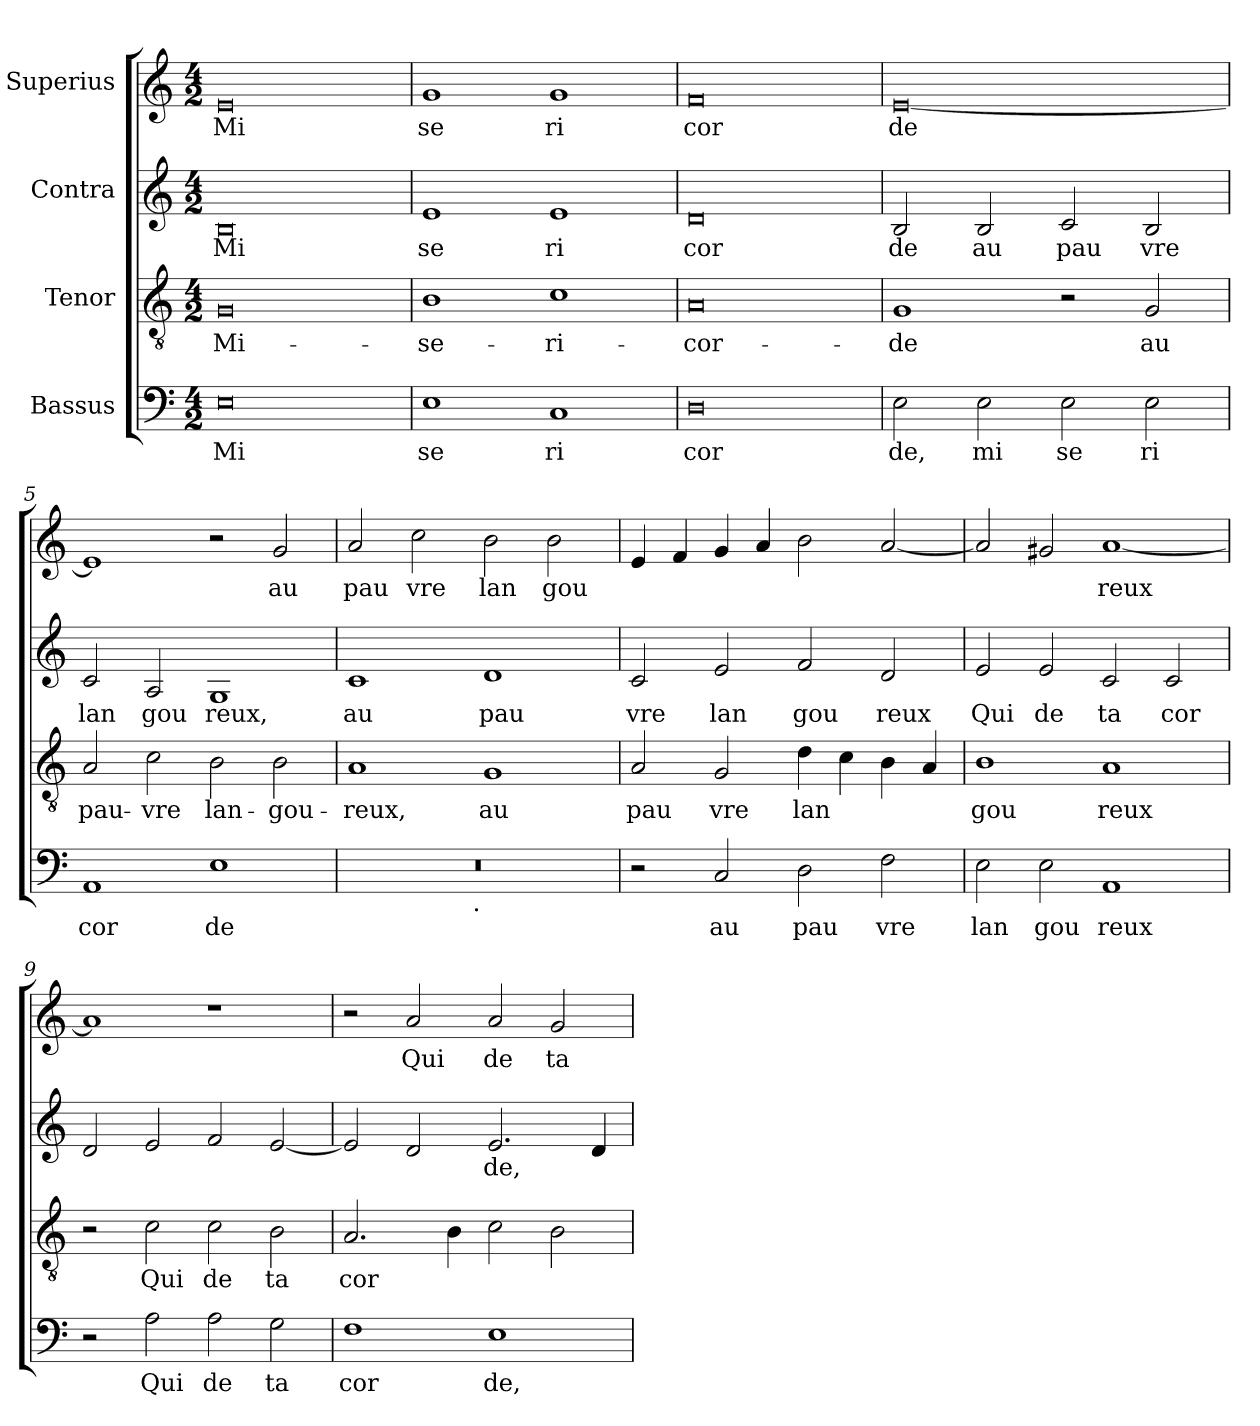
**kern	**text	**kern	**text	**kern	**text	**kern	**text
*part4	*part4	*part3	*part3	*part2	*part2	*part1	*part1
*staff4	*staff4	*staff3	*staff3	*staff2	*staff2	*staff1	*staff1
*I"Bassus	*	*I"Tenor	*	*I"Contra	*	*I"Superius	*
*clefF4	*	*clefGv2	*	*clefG2	*	*clefG2	*
*k[]	*	*k[]	*	*k[]	*	*k[]	*
*C:	*	*C:	*	*C:	*	*C:	*
*M4/2	*	*M4/2	*	*M4/2	*	*M4/2	*
=1	=1	=1	=1	=1	=1	=1	=1
!	!LO:LY:b	!	!LO:LY:b	!	!LO:LY:b	!	!LO:LY:b
0E	Mi	0G	Mi-	0B	Mi	0e	Mi
=2	=2	=2	=2	=2	=2	=2	=2
!	!LO:LY:b	!	!LO:LY:b	!	!LO:LY:b	!	!LO:LY:b
1E	se	1B	-se-	1e	se	1g	se
!	!LO:LY:b	!	!LO:LY:b	!	!LO:LY:b	!	!LO:LY:b
1C	ri	1c	-ri-	1e	ri	1g	ri
=3	=3	=3	=3	=3	=3	=3	=3
!	!LO:LY:b	!	!LO:LY:b	!	!LO:LY:b	!	!LO:LY:b
0D	cor	0A	-cor-	0d	cor	0f	cor
=4	=4	=4	=4	=4	=4	=4	=4
!	!LO:LY:b	!	!LO:LY:b	!	!LO:LY:b	!	!LO:LY:b
2E\	de,	1G	-de	2B/	de	[<0e	de
!	!LO:LY:b	!	!	!	!LO:LY:b	!	!
2E\	mi	.	.	2B/	au	.	.
!	!LO:LY:b	!	!	!	!LO:LY:b	!	!
2E\	se	2r	.	2c/	pau	.	.
!	!LO:LY:b	!	!LO:LY:b	!	!LO:LY:b	!	!
2E\	ri	2G/	au	2B/	vre	.	.
=5	=5	=5	=5	=5	=5	=5	=5
!	!LO:LY:b	!	!LO:LY:b	!	!LO:LY:b	!	!
1AA	cor	2A/	pau-	2c/	lan	1e<]	.
!	!	!	!LO:LY:b	!	!LO:LY:b	!	!
.	.	2c\	-vre	2A/	gou	.	.
!	!LO:LY:b	!	!LO:LY:b	!	!LO:LY:b	!	!
1E	de	2B\	lan-	1G	reux,	2r	.
!	!	!	!LO:LY:b	!	!	!	!LO:LY:b
.	.	2B\	-gou-	.	.	2g/	au
=6	=6	=6	=6	=6	=6	=6	=6
!	!	!	!LO:LY:b	!	!LO:LY:b	!	!LO:LY:b
*^	*	*	*	*	*	*	*
0r	2ryy	.	1A	-reux,	1c	au	2a/	pau
!	!	!	!	!	!	!	!	!LO:LY:b
.	4...ryy	.	.	.	.	.	2cc\	vre
!	!LO:TX:b:t=.	!	!	!	!	!	!	!
.	1ryy	.	.	.	.	.	.	.
!	!	!	!	!LO:LY:b	!	!LO:LY:b	!	!LO:LY:b
.	.	.	1G	au	1d	pau	2b\	lan
!	!	!	!	!	!	!	!	!LO:LY:b
.	.	.	.	.	.	.	2b\	gou
.	32ryy	.	.	.	.	.	.	.
!!LO:LB:g=z
=7	=7	=7	=7	=7	=7	=7	=7	=7
!	!	!	!	!LO:LY:b	!	!LO:LY:b	!	!
*v	*v	*	*	*	*	*	*	*
2r	.	2A/	pau	2c/	vre	4e/	.
.	.	.	.	.	.	4f/	.
!	!LO:LY:b	!	!LO:LY:b	!	!LO:LY:b	!	!
2C/	au	2G/	vre	2e/	lan	4g/	.
.	.	.	.	.	.	4a/	.
!	!LO:LY:b	!	!LO:LY:b	!	!LO:LY:b	!	!
2D\	pau	4d\	lan	2f/	gou	2b\	.
.	.	4c\	.	.	.	.	.
!	!LO:LY:b	!	!	!	!LO:LY:b	!	!
2F\	vre	4B\	.	2d/	reux	[<2a/	.
.	.	4A/	.	.	.	.	.
=8	=8	=8	=8	=8	=8	=8	=8
!	!LO:LY:b	!	!LO:LY:b	!	!LO:LY:b	!	!
2E\	lan	1B	gou	2e/	Qui	2a/]	.
!	!LO:LY:b	!	!	!	!LO:LY:b	!	!
2E\	gou	.	.	2e/	de	2g#/	.
!	!LO:LY:b	!	!LO:LY:b	!	!LO:LY:b	!	!LO:LY:b
1AA	reux	1A	reux	2c/	ta	[<1a	reux
!	!	!	!	!	!LO:LY:b	!	!
.	.	.	.	2c/	cor	.	.
=9	=9	=9	=9	=9	=9	=9	=9
2r	.	2r	.	2d/	.	1a]	.
!	!LO:LY:b	!	!LO:LY:b	!	!	!	!
2A\	Qui	2c\	Qui	2e/	.	.	.
!	!LO:LY:b	!	!LO:LY:b	!	!	!	!
2A\	de	2c\	de	2f/	.	1r	.
!	!LO:LY:b	!	!LO:LY:b	!	!	!	!
2G\	ta	2B\	ta	[<2e/	.	.	.
=10	=10	=10	=10	=10	=10	=10	=10
!	!LO:LY:b	!	!LO:LY:b	!	!	!	!
1F	cor	2.A/	cor	2e/]	.	2r	.
!	!	!	!	!	!	!	!LO:LY:b
.	.	.	.	2d/	.	2a/	Qui
.	.	4B\	.	.	.	.	.
!	!LO:LY:b	!	!	!	!LO:LY:b	!	!LO:LY:b
1E	de,	2c\	.	2.e/	de,	2a/	de
!	!	!	!	!	!	!	!LO:LY:b
.	.	2B\	.	.	.	2g/	ta
.	.	.	.	4d/	.	.	.
=	=	=	=	=	=	=	=
*-	*-	*-	*-	*-	*-	*-	*-
